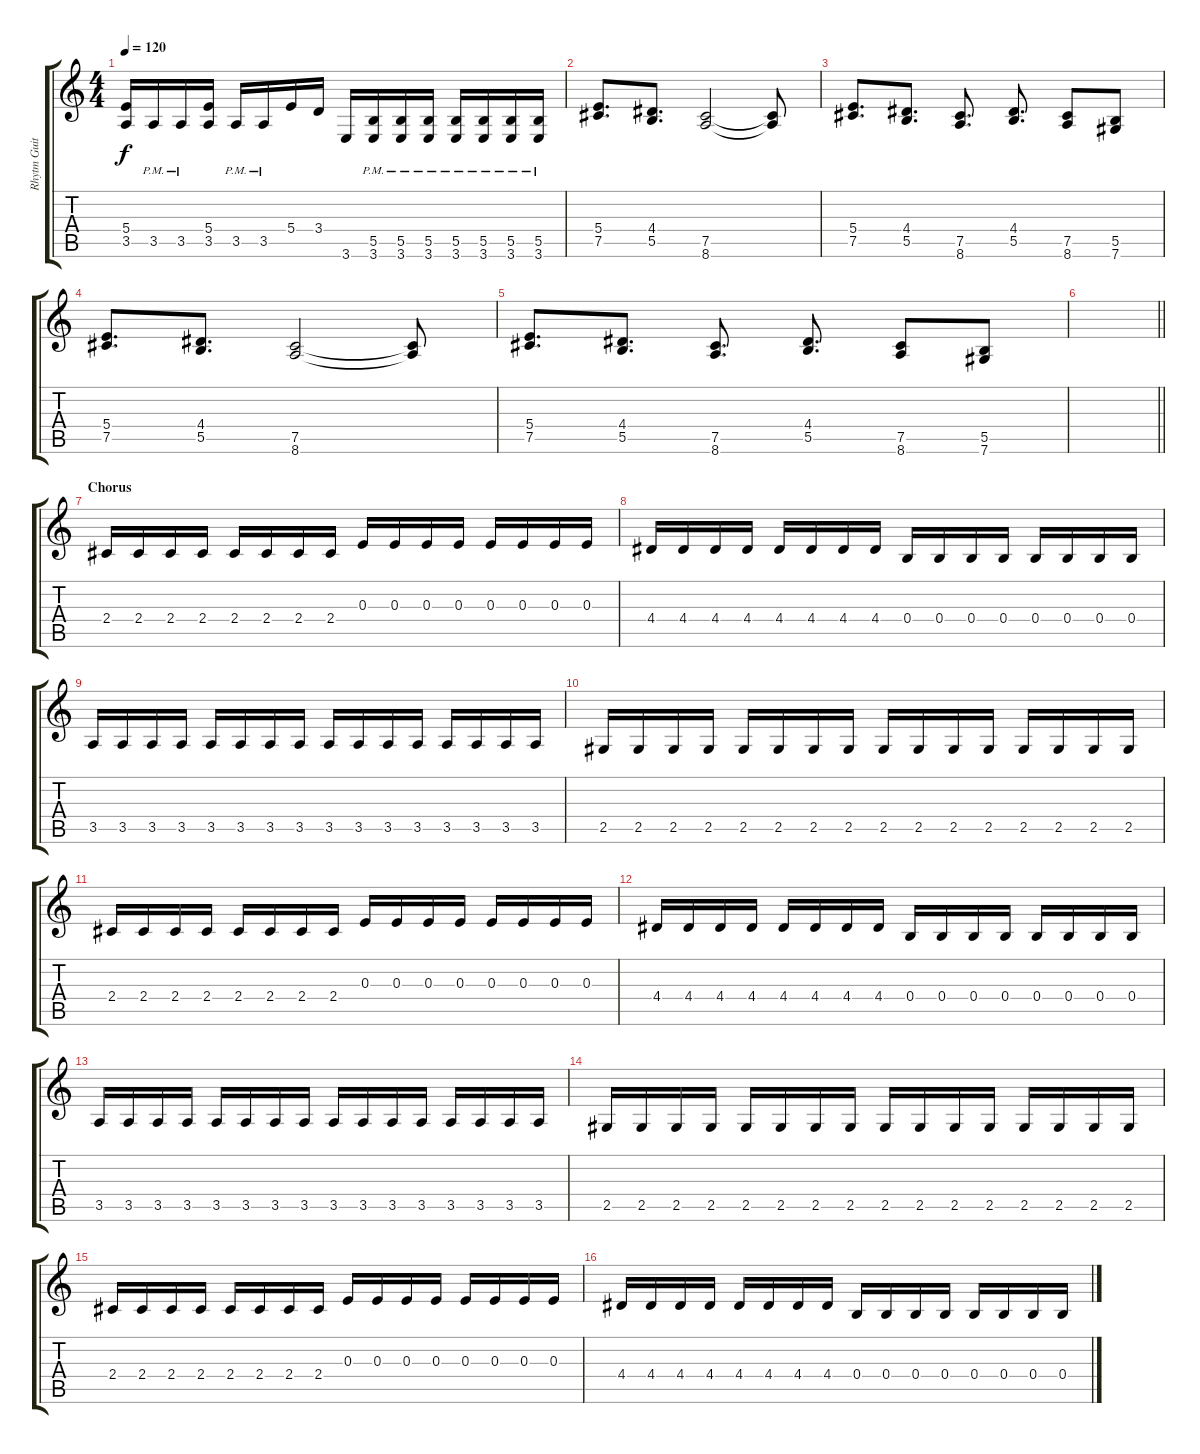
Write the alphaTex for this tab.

\track ("Rhytm Guitar" "Rhytm Guit") {instrument distortionguitar}
\staff {score tabs}
\tuning (Db4 Ab3 E3 B2 Gb2 Db2) {hide}
\ts (4 4)
\tempo 120
\clef g2
\ks c
(5.4 3.5).16{dy f} 3.5{pm}.16 3.5{pm}.16 (5.4 3.5).16 3.5{pm}.16 3.5{pm}.16 5.4.16 3.4.16 3.6.16 (5.5{pm} 3.6{pm}).16 (5.5{pm} 3.6{pm}).16 (5.5{pm} 3.6{pm}).16 (5.5{pm} 3.6{pm}).16 (5.5{pm} 3.6{pm}).16 (5.5{pm} 3.6{pm}).16 (5.5{pm} 3.6{pm}).16 |
(5.4 7.5).8{d} (4.4 5.5).8{d} (7.5 8.6).2 (7.5{t} 8.6{t}).8 |
(5.4 7.5).8{d} (4.4 5.5).8{d} (7.5 8.6).8{d} (4.4 5.5).8{d} (7.5 8.6).8 (5.5 7.6).8 |
(5.4 7.5).8{d volume 9} (4.4 5.5).8{d} (7.5 8.6).2 (7.5{t} 8.6{t}).8 |
(5.4 7.5).8{d} (4.4 5.5).8{d} (7.5 8.6).8{d} (4.4 5.5).8{d} (7.5 8.6).8 (5.5 7.6).8 |
\barLineRight lightlight
|
\section ("" "Chorus")
2.4.16{volume 10 balance 8} 2.4.16 2.4.16 2.4.16 2.4.16 2.4.16 2.4.16 2.4.16 0.3.16 0.3.16 0.3.16 0.3.16 0.3.16 0.3.16 0.3.16 0.3.16 |
4.4.16 4.4.16 4.4.16 4.4.16 4.4.16 4.4.16 4.4.16 4.4.16 0.4.16 0.4.16 0.4.16 0.4.16 0.4.16 0.4.16 0.4.16 0.4.16 |
3.5.16 3.5.16 3.5.16 3.5.16 3.5.16 3.5.16 3.5.16 3.5.16 3.5.16 3.5.16 3.5.16 3.5.16 3.5.16 3.5.16 3.5.16 3.5.16 |
2.5.16 2.5.16 2.5.16 2.5.16 2.5.16 2.5.16 2.5.16 2.5.16 2.5.16 2.5.16 2.5.16 2.5.16 2.5.16 2.5.16 2.5.16 2.5.16 |
2.4.16 2.4.16 2.4.16 2.4.16 2.4.16 2.4.16 2.4.16 2.4.16 0.3.16 0.3.16 0.3.16 0.3.16 0.3.16 0.3.16 0.3.16 0.3.16 |
4.4.16 4.4.16 4.4.16 4.4.16 4.4.16 4.4.16 4.4.16 4.4.16 0.4.16 0.4.16 0.4.16 0.4.16 0.4.16 0.4.16 0.4.16 0.4.16 |
3.5.16 3.5.16 3.5.16 3.5.16 3.5.16 3.5.16 3.5.16 3.5.16 3.5.16 3.5.16 3.5.16 3.5.16 3.5.16 3.5.16 3.5.16 3.5.16 |
2.5.16 2.5.16 2.5.16 2.5.16 2.5.16 2.5.16 2.5.16 2.5.16 2.5.16 2.5.16 2.5.16 2.5.16 2.5.16 2.5.16 2.5.16 2.5.16 |
2.4.16{volume 8 balance 3} 2.4.16 2.4.16 2.4.16 2.4.16 2.4.16 2.4.16 2.4.16 0.3.16 0.3.16 0.3.16 0.3.16 0.3.16 0.3.16 0.3.16 0.3.16 |
4.4.16 4.4.16 4.4.16 4.4.16 4.4.16 4.4.16 4.4.16 4.4.16 0.4.16 0.4.16 0.4.16 0.4.16 0.4.16 0.4.16 0.4.16 0.4.16
